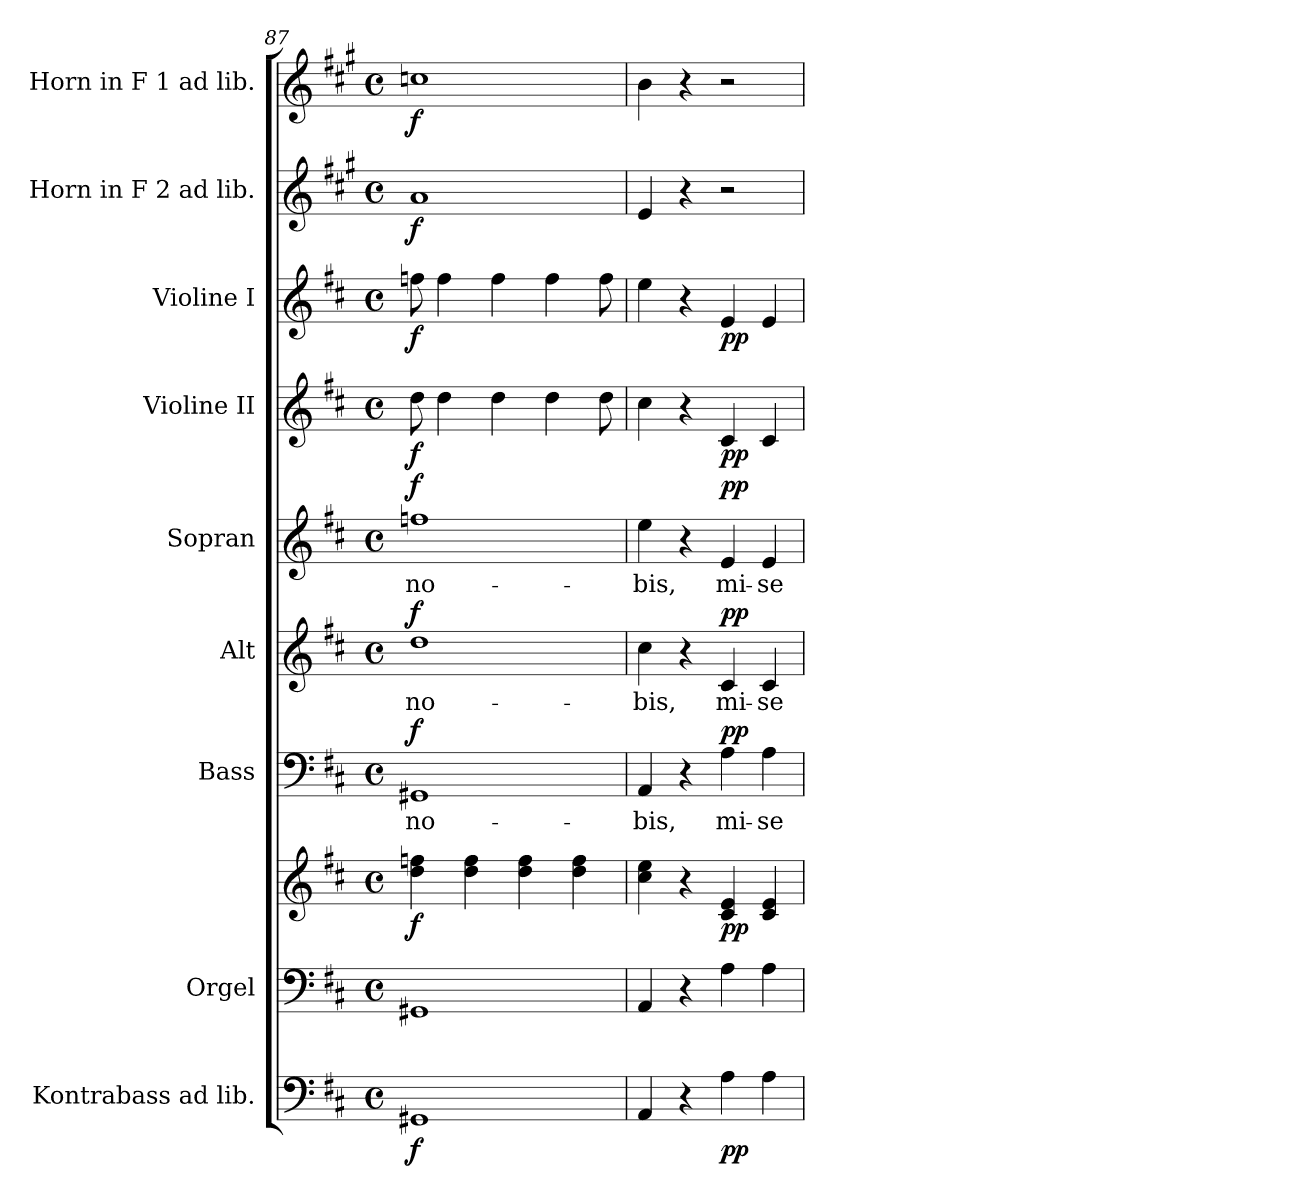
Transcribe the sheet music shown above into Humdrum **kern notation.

**kern	**dynam	**kern	**kern	**dynam	**kern	**text	**dynam	**kern	**text	**dynam	**kern	**text	**dynam	**kern	**dynam	**kern	**dynam	**kern	**dynam	**kern	**dynam
*part9	*part9	*part8	*part8	*part8	*part7	*part7	*part7	*part6	*part6	*part6	*part5	*part5	*part5	*part4	*part4	*part3	*part3	*part2	*part2	*part1	*part1
*staff10	*staff10	*staff9	*staff8	*staff8/9	*staff7	*staff7	*staff7	*staff6	*staff6	*staff6	*staff5	*staff5	*staff5	*staff4	*staff4	*staff3	*staff3	*staff2	*staff2	*staff1	*staff1
*I"Kontrabass ad lib.	*	*I"Orgel	*	*	*I"Bass	*	*	*I"Alt	*	*	*I"Sopran	*	*	*I"Violine II	*	*I"Violine I	*	*I"Horn in F 2 ad lib.	*	*I"Horn in F 1 ad lib.	*
*I'Kb.	*	*I'Org.	*	*	*I'B.	*	*	*I'A.	*	*	*I'S.	*	*	*I'Vl. II	*	*I'Vl. I	*	*	*	*	*
*clefF4	*	*clefF4	*clefG2	*	*clefF4	*	*	*clefG2	*	*	*clefG2	*	*	*clefG2	*	*clefG2	*	*clefG2	*	*clefG2	*
*ITrd7c12	*	*	*	*	*	*	*	*	*	*	*	*	*	*	*	*	*	*ITrd4c7	*	*ITrd4c7	*
*k[f#c#]	*	*k[f#c#]	*k[f#c#]	*	*k[f#c#]	*	*	*k[f#c#]	*	*	*k[f#c#]	*	*	*k[f#c#]	*	*k[f#c#]	*	*k[f#c#]	*	*k[f#c#]	*
*D:	*	*D:	*D:	*	*D:	*	*	*D:	*	*	*D:	*	*	*D:	*	*D:	*	*D:	*	*D:	*
*M4/4	*	*M4/4	*M4/4	*	*M4/4	*	*	*M4/4	*	*	*M4/4	*	*	*M4/4	*	*M4/4	*	*M4/4	*	*M4/4	*
*met(c)	*	*met(c)	*met(c)	*	*met(c)	*	*	*met(c)	*	*	*met(c)	*	*	*met(c)	*	*met(c)	*	*met(c)	*	*met(c)	*
=87	=87	=87	=87	=87	=87	=87	=87	=87	=87	=87	=87	=87	=87	=87	=87	=87	=87	=87	=87	=87	=87
!	!LO:DY:b	!	!	!LO:DY:b	!	!LO:LY:b	!LO:DY:a	!	!LO:LY:b	!LO:DY:a	!	!LO:LY:b	!LO:DY:a	!	!LO:DY:b	!	!LO:DY:b	!	!LO:DY:b	!	!LO:DY:b
1GGG#X	f	1GG#X	4dd\ 4ffn\	f	1GG#X	no-	f	1dd	no-	f	1ffn	no-	f	8dd\	f	8ffn\	f	1d	f	1fn	f
.	.	.	.	.	.	.	.	.	.	.	.	.	.	4dd\	.	4ff\	.	.	.	.	.
.	.	.	4dd\ 4ff\	.	.	.	.	.	.	.	.	.	.	.	.	.	.	.	.	.	.
.	.	.	.	.	.	.	.	.	.	.	.	.	.	4dd\	.	4ff\	.	.	.	.	.
.	.	.	4dd\ 4ff\	.	.	.	.	.	.	.	.	.	.	.	.	.	.	.	.	.	.
.	.	.	.	.	.	.	.	.	.	.	.	.	.	4dd\	.	4ff\	.	.	.	.	.
.	.	.	4dd\ 4ff\	.	.	.	.	.	.	.	.	.	.	.	.	.	.	.	.	.	.
.	.	.	.	.	.	.	.	.	.	.	.	.	.	8dd\	.	8ff\	.	.	.	.	.
=88	=88	=88	=88	=88	=88	=88	=88	=88	=88	=88	=88	=88	=88	=88	=88	=88	=88	=88	=88	=88	=88
!	!	!	!	!	!	!LO:LY:b	!	!	!LO:LY:b	!	!	!LO:LY:b	!	!	!	!	!	!	!	!	!
4AAA/	.	4AA/	4cc#\ 4ee\	.	4AA/	-bis,	.	4cc#\	-bis,	.	4ee\	-bis,	.	4cc#\	.	4ee\	.	4A/	.	4e\	.
4r	.	4r	4r	.	4r	.	.	4r	.	.	4r	.	.	4r	.	4r	.	4r	.	4r	.
!	!LO:DY:b	!	!	!LO:DY:b	!	!LO:LY:b	!LO:DY:a	!	!LO:LY:b	!LO:DY:a	!	!LO:LY:b	!LO:DY:a	!	!LO:DY:b	!	!LO:DY:b	!	!	!	!
4AA\	pp	4A\	4c#/ 4e/	pp	4A\	mi-	pp	4c#/	mi-	pp	4e/	mi-	pp	4c#/	pp	4e/	pp	2r	.	2r	.
!	!	!	!	!	!	!LO:LY:b	!	!	!LO:LY:b	!	!	!LO:LY:b	!	!	!	!	!	!	!	!	!
4AA\	.	4A\	4c#/ 4e/	.	4A\	-se-	.	4c#/	-se-	.	4e/	-se-	.	4c#/	.	4e/	.	.	.	.	.
=	=	=	=	=	=	=	=	=	=	=	=	=	=	=	=	=	=	=	=	=	=
*-	*-	*-	*-	*-	*-	*-	*-	*-	*-	*-	*-	*-	*-	*-	*-	*-	*-	*-	*-	*-	*-
